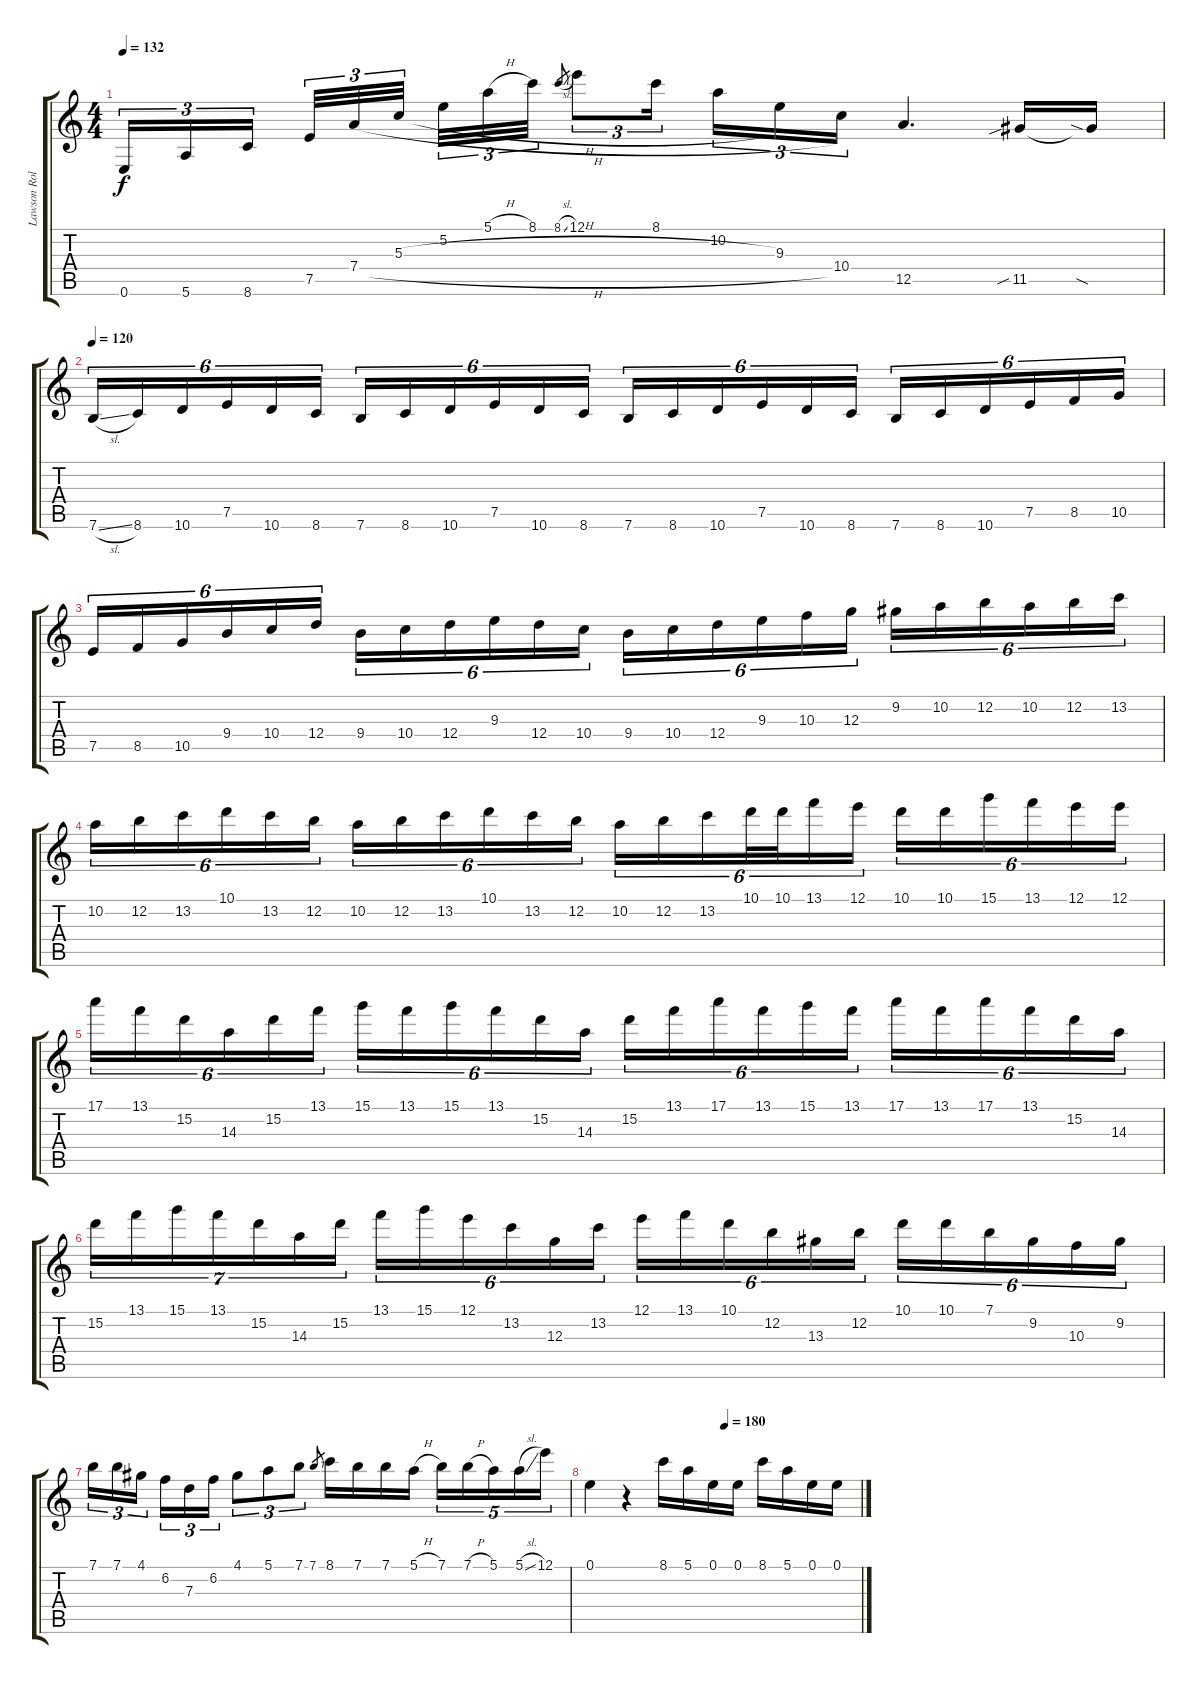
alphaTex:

\track ("Lawson Rollins - Guitar" "Lawson Rol") {instrument acousticguitarnylon}
\staff {score tabs}
\tuning (E4 B3 G3 D3 A2 E2) {hide}
\ts (4 4)
\tempo 132
\clef g2
\ks aminor
0.6.16{tu (3 2) dy f} 5.6.16{tu (3 2)} 8.6.16{tu (3 2) beam splitsecondary} 7.5.32{tu (3 2)} 7.4{h}.32{tu (3 2)} 5.3{h}.32{tu (3 2) beam splitsecondary} 5.2.32{tu (3 2)} 5.1{h}.32{tu (3 2)} 8.1.32{tu (3 2)} 8.1{sl}.8{gr} 12.1.8{tu (3 2)} 8.1.16{tu (3 2) beam splitsecondary} 10.2.16{tu (3 2)} 9.3.16{tu (3 2)} 10.4.16{tu (3 2)} 12.5.4{d} 11.5{sib}.16 11.5{sia t}.16 |
\tempo 120
7.6{sl}.16{tu (6 4)} 8.6.16{tu (6 4)} 10.6.16{tu (6 4)} 7.5.16{tu (6 4)} 10.6.16{tu (6 4)} 8.6.16{tu (6 4)} 7.6.16{tu (6 4)} 8.6.16{tu (6 4)} 10.6.16{tu (6 4)} 7.5.16{tu (6 4)} 10.6.16{tu (6 4)} 8.6.16{tu (6 4)} 7.6.16{tu (6 4)} 8.6.16{tu (6 4)} 10.6.16{tu (6 4)} 7.5.16{tu (6 4)} 10.6.16{tu (6 4)} 8.6.16{tu (6 4)} 7.6.16{tu (6 4)} 8.6.16{tu (6 4)} 10.6.16{tu (6 4)} 7.5.16{tu (6 4)} 8.5.16{tu (6 4)} 10.5.16{tu (6 4)} |
7.5.16{tu (6 4)} 8.5.16{tu (6 4)} 10.5.16{tu (6 4)} 9.4.16{tu (6 4)} 10.4.16{tu (6 4)} 12.4.16{tu (6 4)} 9.4.16{tu (6 4)} 10.4.16{tu (6 4)} 12.4.16{tu (6 4)} 9.3.16{tu (6 4)} 12.4.16{tu (6 4)} 10.4.16{tu (6 4)} 9.4.16{tu (6 4)} 10.4.16{tu (6 4)} 12.4.16{tu (6 4)} 9.3.16{tu (6 4)} 10.3.16{tu (6 4)} 12.3.16{tu (6 4)} 9.2.16{tu (6 4)} 10.2.16{tu (6 4)} 12.2.16{tu (6 4)} 10.2.16{tu (6 4)} 12.2.16{tu (6 4)} 13.2.16{tu (6 4)} |
10.2.16{tu (6 4)} 12.2.16{tu (6 4)} 13.2.16{tu (6 4)} 10.1.16{tu (6 4)} 13.2.16{tu (6 4)} 12.2.16{tu (6 4)} 10.2.16{tu (6 4)} 12.2.16{tu (6 4)} 13.2.16{tu (6 4)} 10.1.16{tu (6 4)} 13.2.16{tu (6 4)} 12.2.16{tu (6 4)} 10.2.16{tu (6 4)} 12.2.16{tu (6 4)} 13.2.16{tu (6 4)} 10.1.32{tu (6 4)} 10.1.32{tu (6 4)} 13.1.16{tu (6 4)} 12.1.16{tu (6 4)} 10.1.16{tu (6 4)} 10.1.16{tu (6 4)} 15.1.16{tu (6 4)} 13.1.16{tu (6 4)} 12.1.16{tu (6 4)} 12.1.16{tu (6 4)} |
17.1.16{tu (6 4)} 13.1.16{tu (6 4)} 15.2.16{tu (6 4)} 14.3.16{tu (6 4)} 15.2.16{tu (6 4)} 13.1.16{tu (6 4)} 15.1.16{tu (6 4)} 13.1.16{tu (6 4)} 15.1.16{tu (6 4)} 13.1.16{tu (6 4)} 15.2.16{tu (6 4)} 14.3.16{tu (6 4)} 15.2.16{tu (6 4)} 13.1.16{tu (6 4)} 17.1.16{tu (6 4)} 13.1.16{tu (6 4)} 15.1.16{tu (6 4)} 13.1.16{tu (6 4)} 17.1.16{tu (6 4)} 13.1.16{tu (6 4)} 17.1.16{tu (6 4)} 13.1.16{tu (6 4)} 15.2.16{tu (6 4)} 14.3.16{tu (6 4)} |
15.2.16{tu (7 4)} 13.1.16{tu (7 4)} 15.1.16{tu (7 4)} 13.1.16{tu (7 4)} 15.2.16{tu (7 4)} 14.3.16{tu (7 4)} 15.2.16{tu (7 4)} 13.1.16{tu (6 4)} 15.1.16{tu (6 4)} 12.1.16{tu (6 4)} 13.2.16{tu (6 4)} 12.3.16{tu (6 4)} 13.2.16{tu (6 4)} 12.1.16{tu (6 4)} 13.1.16{tu (6 4)} 10.1.16{tu (6 4)} 12.2.16{tu (6 4)} 13.3.16{tu (6 4)} 12.2.16{tu (6 4)} 10.1.16{tu (6 4)} 10.1.16{tu (6 4)} 7.1.16{tu (6 4)} 9.2.16{tu (6 4)} 10.3.16{tu (6 4)} 9.2.16{tu (6 4)} |
7.1.16{tu (3 2)} 7.1.16{tu (3 2)} 4.1.16{tu (3 2) beam splitsecondary} 6.2.16{tu (3 2)} 7.3.16{tu (3 2)} 6.2.16{tu (3 2)} 4.1.8{tu (3 2)} 5.1.8{tu (3 2)} 7.1.8{tu (3 2)} 7.1.8{gr} 8.1.16 7.1.16 7.1.16 5.1{h}.16 7.1.16{tu (5 4)} 7.1{h}.16{tu (5 4)} 5.1.16{tu (5 4)} 5.1{sl}.16{tu (5 4)} 12.1.16{tu (5 4)} |
\tempo (180 0.5)
0.1.4 r.4 8.1.16 5.1.16 0.1.16 0.1.16 8.1.16 5.1.16 0.1.16 0.1.16
